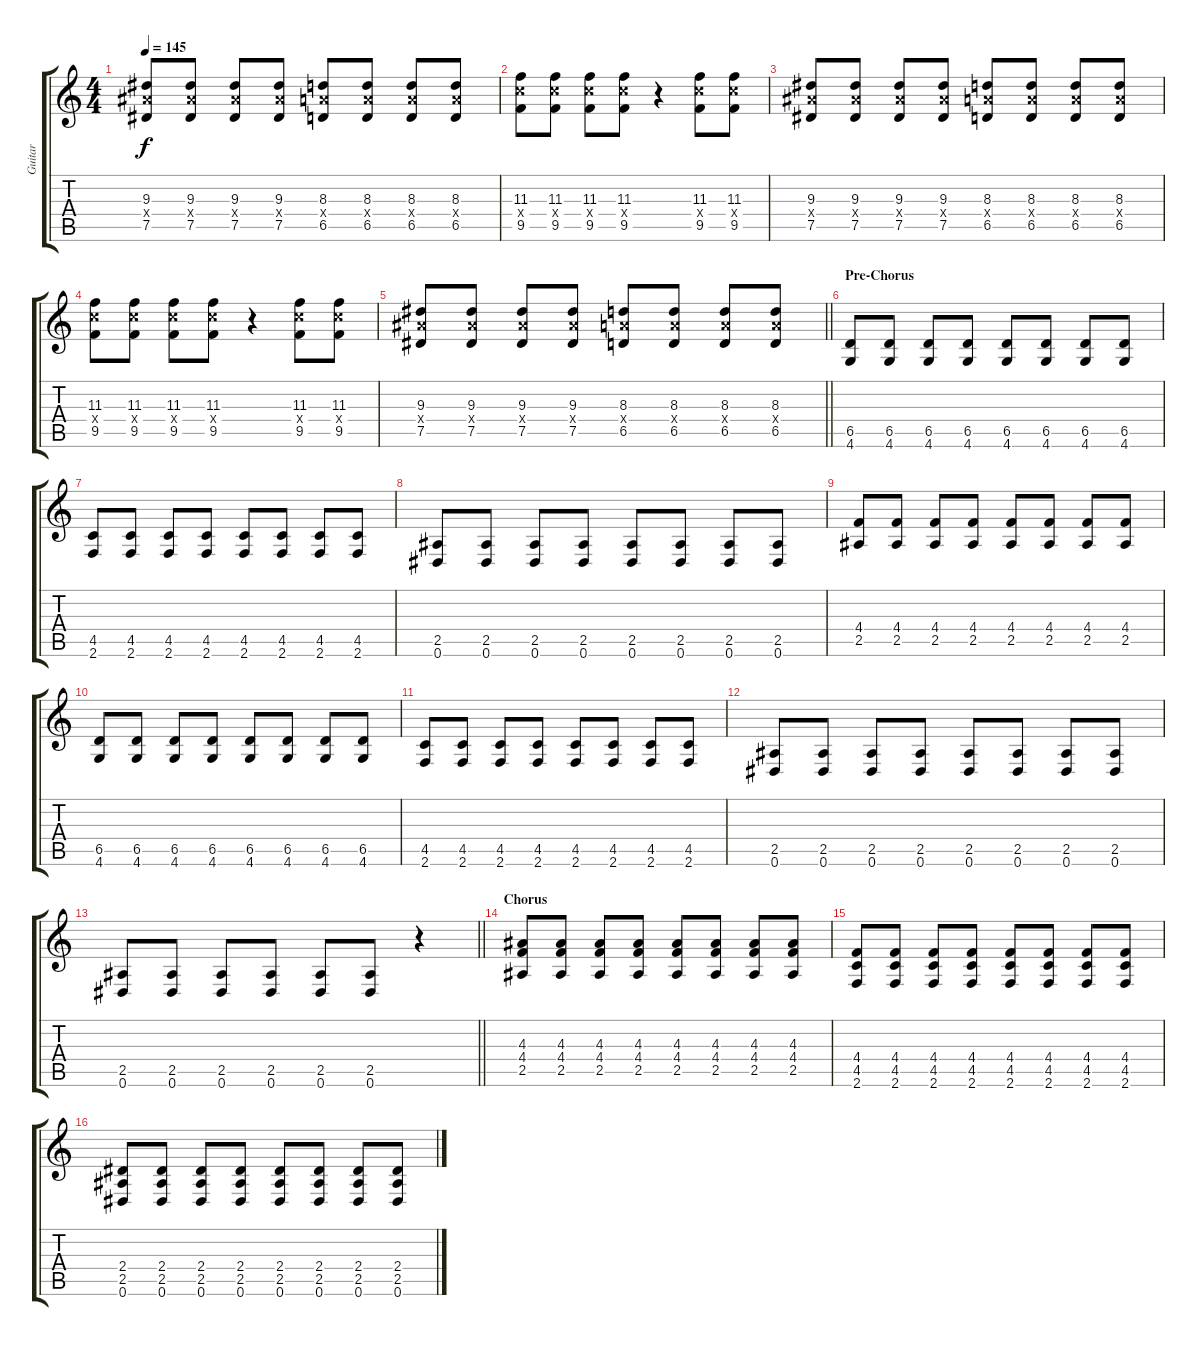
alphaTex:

\track ("Guitar" "Guitar") {instrument distortionguitar}
\staff {score tabs}
\tuning (Eb4 Bb3 Gb3 Db3 Ab2 Eb2) {hide}
\ts (4 4)
\tempo 145
\clef g2
\ks c
(9.3 9.4{x} 7.5).8{dy f} (9.3 9.4{x} 7.5).8 (9.3 9.4{x} 7.5).8 (9.3 9.4{x} 7.5).8 (8.3 8.4{x} 6.5).8 (8.3 8.4{x} 6.5).8 (8.3 8.4{x} 6.5).8 (8.3 8.4{x} 6.5).8 |
(11.3 11.4{x} 9.5).8 (11.3 11.4{x} 9.5).8 (11.3 11.4{x} 9.5).8 (11.3 11.4{x} 9.5).8 r.4 (11.3 11.4{x} 9.5).8 (11.3 11.4{x} 9.5).8 |
(9.3 9.4{x} 7.5).8 (9.3 9.4{x} 7.5).8 (9.3 9.4{x} 7.5).8 (9.3 9.4{x} 7.5).8 (8.3 8.4{x} 6.5).8 (8.3 8.4{x} 6.5).8 (8.3 8.4{x} 6.5).8 (8.3 8.4{x} 6.5).8 |
(11.3 11.4{x} 9.5).8 (11.3 11.4{x} 9.5).8 (11.3 11.4{x} 9.5).8 (11.3 11.4{x} 9.5).8 r.4 (11.3 11.4{x} 9.5).8 (11.3 11.4{x} 9.5).8 |
\barLineRight lightlight
(9.3 9.4{x} 7.5).8 (9.3 9.4{x} 7.5).8 (9.3 9.4{x} 7.5).8 (9.3 9.4{x} 7.5).8 (8.3 8.4{x} 6.5).8 (8.3 8.4{x} 6.5).8 (8.3 8.4{x} 6.5).8 (8.3 8.4{x} 6.5).8 |
\section ("" "Pre-Chorus")
(6.5 4.6).8 (6.5 4.6).8 (6.5 4.6).8 (6.5 4.6).8 (6.5 4.6).8 (6.5 4.6).8 (6.5 4.6).8 (6.5 4.6).8 |
(4.5 2.6).8 (4.5 2.6).8 (4.5 2.6).8 (4.5 2.6).8 (4.5 2.6).8 (4.5 2.6).8 (4.5 2.6).8 (4.5 2.6).8 |
(2.5 0.6).8 (2.5 0.6).8 (2.5 0.6).8 (2.5 0.6).8 (2.5 0.6).8 (2.5 0.6).8 (2.5 0.6).8 (2.5 0.6).8 |
(4.4 2.5).8 (4.4 2.5).8 (4.4 2.5).8 (4.4 2.5).8 (4.4 2.5).8 (4.4 2.5).8 (4.4 2.5).8 (4.4 2.5).8 |
(6.5 4.6).8 (6.5 4.6).8 (6.5 4.6).8 (6.5 4.6).8 (6.5 4.6).8 (6.5 4.6).8 (6.5 4.6).8 (6.5 4.6).8 |
(4.5 2.6).8 (4.5 2.6).8 (4.5 2.6).8 (4.5 2.6).8 (4.5 2.6).8 (4.5 2.6).8 (4.5 2.6).8 (4.5 2.6).8 |
(2.5 0.6).8 (2.5 0.6).8 (2.5 0.6).8 (2.5 0.6).8 (2.5 0.6).8 (2.5 0.6).8 (2.5 0.6).8 (2.5 0.6).8 |
\barLineRight lightlight
(2.5 0.6).8 (2.5 0.6).8 (2.5 0.6).8 (2.5 0.6).8 (2.5 0.6).8 (2.5 0.6).8 r.4 |
\section ("" "Chorus")
(4.3 4.4 2.5).8 (4.3 4.4 2.5).8 (4.3 4.4 2.5).8 (4.3 4.4 2.5).8 (4.3 4.4 2.5).8 (4.3 4.4 2.5).8 (4.3 4.4 2.5).8 (4.3 4.4 2.5).8 |
(4.4 4.5 2.6).8 (4.4 4.5 2.6).8 (4.4 4.5 2.6).8 (4.4 4.5 2.6).8 (4.4 4.5 2.6).8 (4.4 4.5 2.6).8 (4.4 4.5 2.6).8 (4.4 4.5 2.6).8 |
(2.4 2.5 0.6).8 (2.4 2.5 0.6).8 (2.4 2.5 0.6).8 (2.4 2.5 0.6).8 (2.4 2.5 0.6).8 (2.4 2.5 0.6).8 (2.4 2.5 0.6).8 (2.4 2.5 0.6).8
